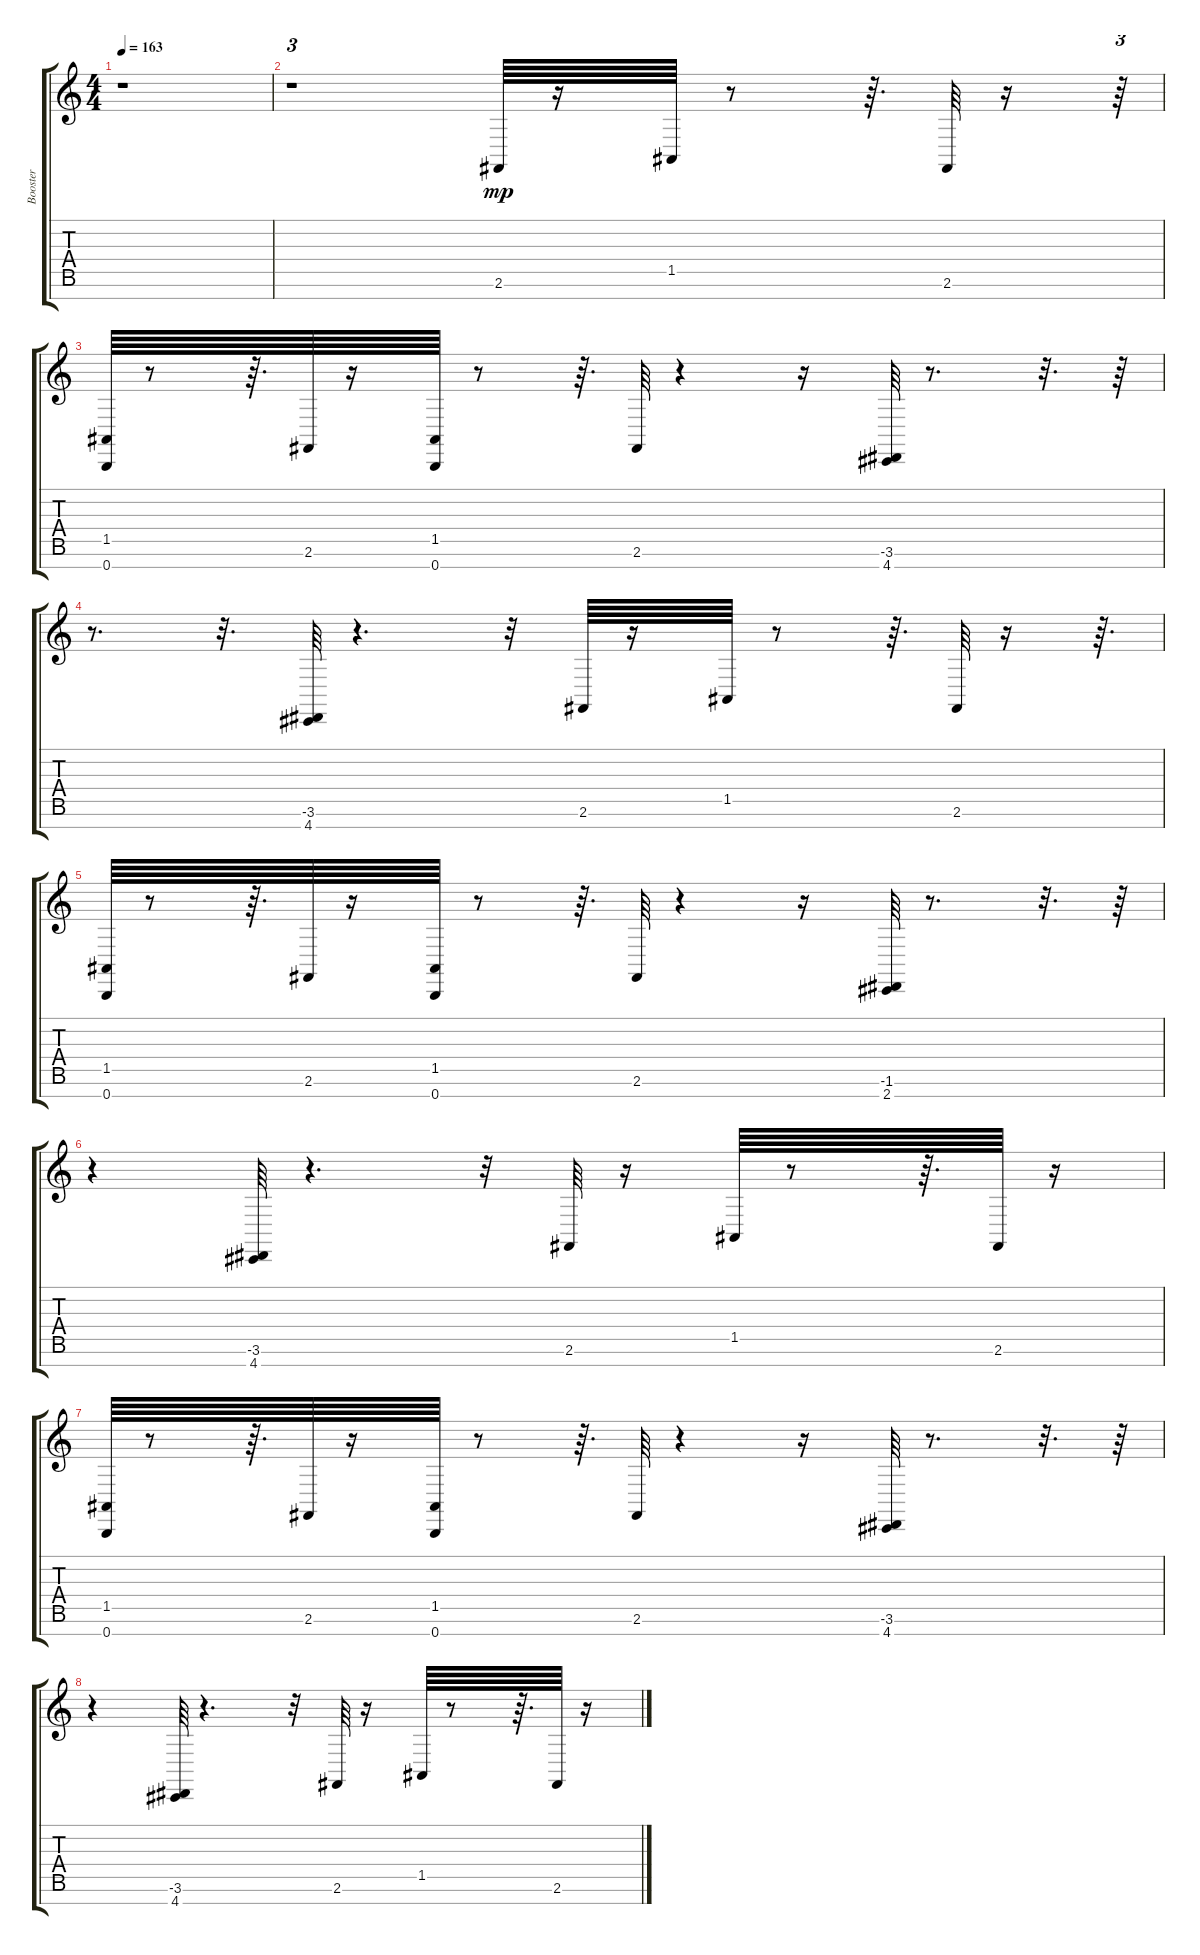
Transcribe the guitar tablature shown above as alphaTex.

\track ("Booster" "Booster") {instrument acousticgrandpiano}
\staff {score tabs}
\tuning (E4 B3 G3 D3 A2 E2 B1) {hide}
\ts (4 4)
\tempo 163
\clef g2
\ks c
r.1{dy mp instrument acousticgrandpiano} |
r.1{tu (3 2)} 2.6.64 r.16 1.5.64 r.8 r.64{d} 2.6.64 r.16 r.64{tu (3 2)} |
(1.5 0.7).64 r.8 r.64{d} 2.6.64 r.16 (1.5 0.7).64 r.8 r.64{d} 2.6.64 r.4 r.16 (-3.6 4.7).64 r.8{d} r.32{d} r.64 |
r.8{d} r.32{d} (-3.6 4.7).64 r.4{d} r.32 2.6.64 r.16 1.5.64 r.8 r.64{d} 2.6.64 r.16 r.64{d} |
(1.5 0.7).64 r.8 r.64{d} 2.6.64 r.16 (1.5 0.7).64 r.8 r.64{d} 2.6.64 r.4 r.16 (-1.6 2.7).64 r.8{d} r.32{d} r.64 |
r.4 (-3.6 4.7).64 r.4{d} r.32 2.6.64 r.16 1.5.64 r.8 r.64{d} 2.6.64 r.16 |
(1.5 0.7).64 r.8 r.64{d} 2.6.64 r.16 (1.5 0.7).64 r.8 r.64{d} 2.6.64 r.4 r.16 (-3.6 4.7).64 r.8{d} r.32{d} r.64 |
r.4 (-3.6 4.7).64 r.4{d} r.32 2.6.64 r.16 1.5.64 r.8 r.64{d} 2.6.64 r.16
